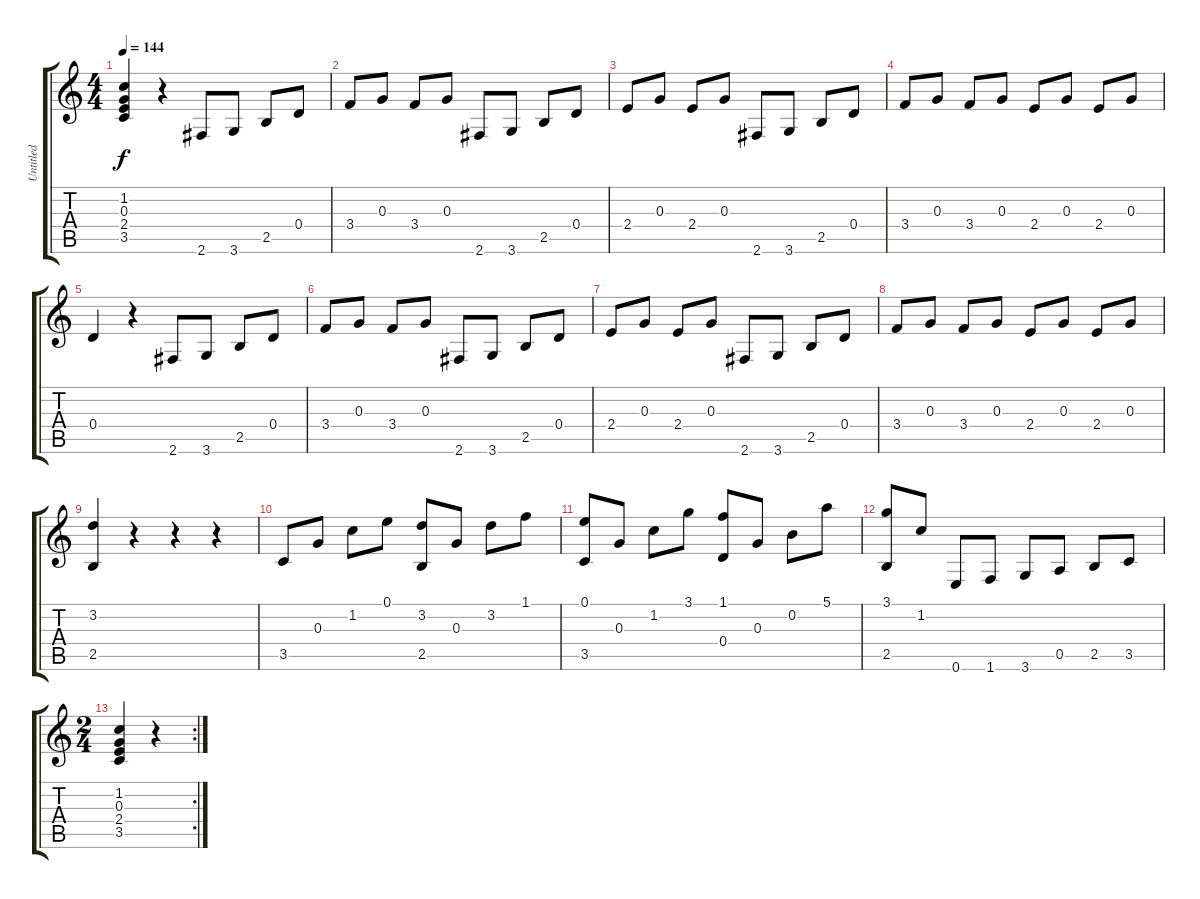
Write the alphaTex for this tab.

\track ("Untitled" "Untitled") {instrument acousticguitarnylon}
\staff {score tabs}
\tuning (E4 B3 G3 D3 A2 E2) {hide}
\ts (4 4)
\tempo 144
\clef g2
\ks c
(1.2 0.3 2.4 3.5).4{dy f} r.4 2.6.8 3.6.8 2.5.8 0.4.8 |
3.4.8 0.3.8 3.4.8 0.3.8 2.6.8 3.6.8 2.5.8 0.4.8 |
2.4.8 0.3.8 2.4.8 0.3.8 2.6.8 3.6.8 2.5.8 0.4.8 |
3.4.8 0.3.8 3.4.8 0.3.8 2.4.8 0.3.8 2.4.8 0.3.8 |
0.4.4 r.4 2.6.8 3.6.8 2.5.8 0.4.8 |
3.4.8 0.3.8 3.4.8 0.3.8 2.6.8 3.6.8 2.5.8 0.4.8 |
2.4.8 0.3.8 2.4.8 0.3.8 2.6.8 3.6.8 2.5.8 0.4.8 |
3.4.8 0.3.8 3.4.8 0.3.8 2.4.8 0.3.8 2.4.8 0.3.8 |
(3.2 2.5).4 r.4 r.4 r.4 |
3.5.8 0.3.8 1.2.8 0.1.8 (3.2 2.5).8 0.3.8 3.2.8 1.1.8 |
(0.1 3.5).8 0.3.8 1.2.8 3.1.8 (1.1 0.4).8 0.3.8 0.2.8 5.1.8 |
(3.1 2.5).8 1.2.8 0.6.8 1.6.8 3.6.8 0.5.8 2.5.8 3.5.8 |
\rc 2
\ts (2 4)
(1.2 0.3 2.4 3.5).4 r.4
